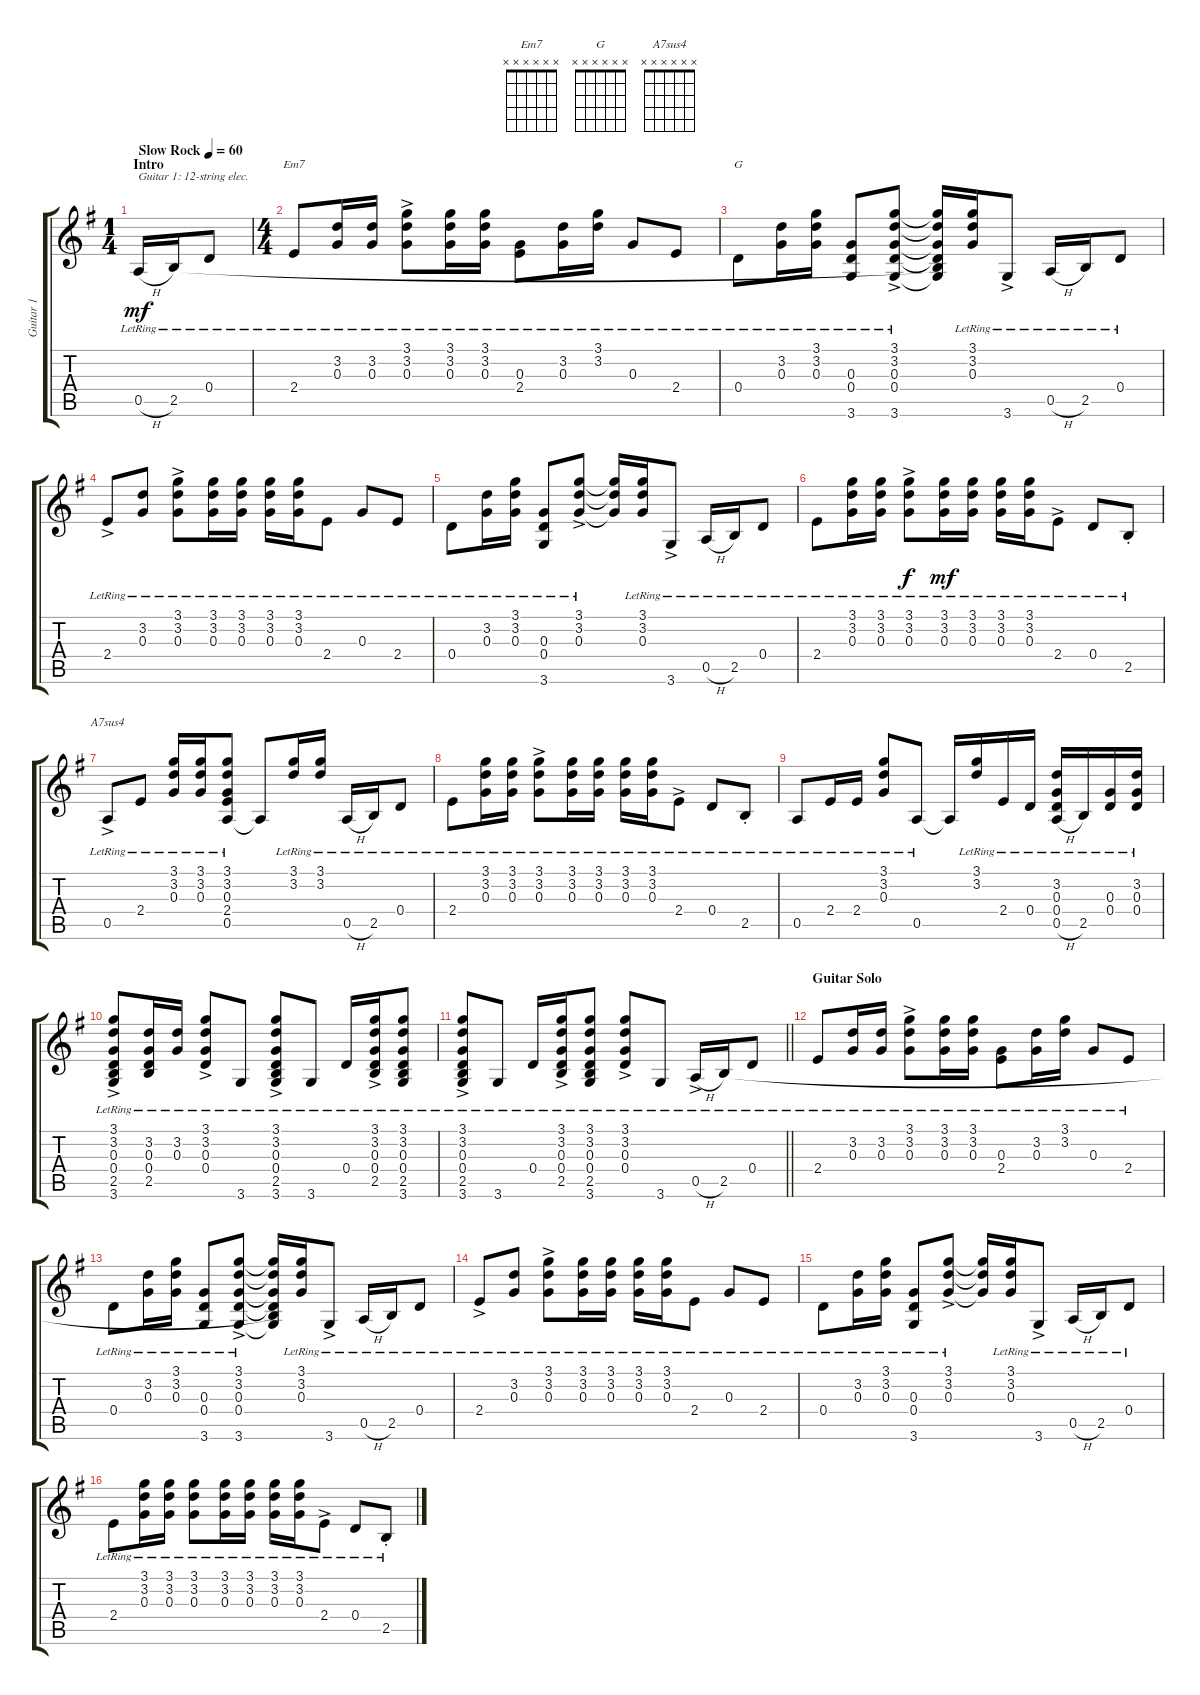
\track ("Guitar 1" "Guitar 1") {instrument electricguitarclean}
\staff {score tabs}
\tuning (E4 B3 G3 D3 A2 E2) {hide}
\chord ("Em7" x x x x x x)
\chord ("G" x x x x x x)
\chord ("A7sus4" x x x x x x)
\ts (1 4)
\section ("" "Intro")
\tempo (60 "Slow Rock")
\clef g2
\ks g
0.5{h lr}.16{txt "Guitar 1: 12-string elec. " dy mf instrument electricguitarclean} 2.5{lr}.16 0.4{lr}.8 |
\ts (4 4)
2.4{lr}.8{ch "Em7"} (3.2{lr} 0.3{lr}).16 (3.2{lr} 0.3{lr}).16 (3.1{ac lr} 3.2{ac lr} 0.3{ac lr}).8 (3.1{lr} 3.2{lr} 0.3{lr}).16 (3.1{lr} 3.2{lr} 0.3{lr}).16 (0.3{lr} 2.4{lr}).8 (3.2{lr} 0.3{lr}).16 (3.1{lr} 3.2{lr}).16 0.3{lr}.8 2.4{lr}.8 |
0.4{lr}.8{ch "G"} (3.2{lr} 0.3{lr}).16 (3.1{lr} 3.2{lr} 0.3{lr}).16 (0.3{lr} 0.4{lr} 3.6{lr}).8 (3.1{ac lr} 3.2{ac lr} 0.3{ac lr} 0.4{lr} 3.6{lr}).8 (3.1{t} 3.2{t} 0.3{t} 0.4{t} 2.5{t} 3.6{t}).16 (3.1{lr} 3.2{lr} 0.3{lr}).16 3.6{ac lr}.8 0.5{h lr}.16 2.5{lr}.16 0.4{lr}.8 |
2.4{ac lr}.8 (3.2{lr} 0.3{lr}).8 (3.1{ac lr} 3.2{ac lr} 0.3{ac lr}).8 (3.1{lr} 3.2{lr} 0.3{lr}).16 (3.1{lr} 3.2{lr} 0.3{lr}).16 (3.1{lr} 3.2{lr} 0.3{lr}).16 (3.1{lr} 3.2{lr} 0.3{lr}).16 2.4{lr}.8 0.3{lr}.8 2.4{lr}.8 |
0.4{lr}.8 (3.2{lr} 0.3{lr}).16 (3.1{lr} 3.2{lr} 0.3{lr}).16 (0.3{lr} 0.4{lr} 3.6{lr}).8 (3.1{ac lr} 3.2{ac lr} 0.3{ac lr}).8 (3.1{t} 3.2{t} 0.3{t}).16 (3.1{lr} 3.2{lr} 0.3{lr}).16 3.6{ac lr}.8 0.5{h lr}.16 2.5{lr}.16 0.4{lr}.8 |
2.4{lr}.8 (3.1{lr} 3.2{lr} 0.3{lr}).16 (3.1{lr} 3.2{lr} 0.3{lr}).16 (3.1{ac lr} 3.2{ac lr} 0.3{ac lr}).8{dy f} (3.1{lr} 3.2{lr} 0.3{lr}).16{dy mf} (3.1{lr} 3.2{lr} 0.3{lr}).16 (3.1{lr} 3.2{lr} 0.3{lr}).16 (3.1{lr} 3.2{lr} 0.3{lr}).16 2.4{ac lr}.8 0.4{lr}.8 2.5{st lr}.8 |
0.5{ac lr}.8{ch "A7sus4"} 2.4{lr}.8 (3.1{lr} 3.2{lr} 0.3{lr}).16 (3.1{lr} 3.2{lr} 0.3{lr}).16 (3.1{lr} 3.2{lr} 0.3{lr} 2.4{lr} 0.5{lr}).8 0.5{t}.8 (3.1{lr} 3.2{lr}).16 (3.1{lr} 3.2{lr}).16 0.5{h lr}.16 2.5{lr}.16 0.4{lr}.8 |
2.4{lr}.8 (3.1{lr} 3.2{lr} 0.3{lr}).16 (3.1{lr} 3.2{lr} 0.3{lr}).16 (3.1{ac lr} 3.2{ac lr} 0.3{ac lr}).8 (3.1{lr} 3.2{lr} 0.3{lr}).16 (3.1{lr} 3.2{lr} 0.3{lr}).16 (3.1{lr} 3.2{lr} 0.3{lr}).16 (3.1{lr} 3.2{lr} 0.3{lr}).16 2.4{ac lr}.8 0.4{lr}.8 2.5{st lr}.8 |
0.5{lr}.8 2.4{lr}.16 2.4{lr}.16 (3.1{lr} 3.2{lr} 0.3{lr}).8 0.5{lr}.8 0.5{t}.16 (3.1{lr} 3.2{lr}).16 2.4{lr}.16 0.4{lr}.16 (3.2{lr} 0.3{lr} 0.4{lr} 0.5{h lr}).16 2.5{lr}.16 (0.3{lr} 0.4{lr}).16 (3.2{lr} 0.3{lr} 0.4{lr}).16 |
(3.1{ac lr} 3.2{ac lr} 0.3{ac lr} 0.4{ac lr} 2.5{ac lr} 3.6{ac lr}).8 (3.2{lr} 0.3{lr} 0.4{lr} 2.5{lr}).16 (3.2{lr} 0.3{lr}).16 (3.1{ac lr} 3.2{ac lr} 0.3{ac lr} 0.4{ac lr}).8 3.6{lr}.8 (3.1{ac lr} 3.2{ac lr} 0.3{ac lr} 0.4{ac lr} 2.5{ac lr} 3.6{ac lr}).8 3.6{lr}.8 0.4{lr}.16 (3.1{ac lr} 3.2{ac lr} 0.3{ac lr} 0.4{ac lr} 2.5{ac lr}).16 (3.1{lr} 3.2{lr} 0.3{lr} 0.4{lr} 2.5{lr} 3.6{lr}).8 |
\barLineRight lightlight
(3.1{ac lr} 3.2{ac lr} 0.3{ac lr} 0.4{ac lr} 2.5{ac lr} 3.6{ac lr}).8 3.6{lr}.8 0.4{lr}.16 (3.1{ac lr} 3.2{ac lr} 0.3{ac lr} 0.4{ac lr} 2.5{ac lr}).16 (3.1{lr} 3.2{lr} 0.3{lr} 0.4{lr} 2.5{lr} 3.6{lr}).8 (3.1{ac lr} 3.2{ac lr} 0.3{ac lr} 0.4{ac lr}).8 3.6{lr}.8 0.5{h ac lr}.16 2.5{lr}.16 0.4{lr}.8 |
\section ("" "Guitar Solo")
2.4{lr}.8 (3.2{lr} 0.3{lr}).16 (3.2{lr} 0.3{lr}).16 (3.1{ac lr} 3.2{ac lr} 0.3{ac lr}).8 (3.1{lr} 3.2{lr} 0.3{lr}).16 (3.1{lr} 3.2{lr} 0.3{lr}).16 (0.3{lr} 2.4{lr}).8 (3.2{lr} 0.3{lr}).16 (3.1{lr} 3.2{lr}).16 0.3{lr}.8 2.4{lr}.8 |
0.4{lr}.8 (3.2{lr} 0.3{lr}).16 (3.1{lr} 3.2{lr} 0.3{lr}).16 (0.3{lr} 0.4{lr} 3.6{lr}).8 (3.1{ac lr} 3.2{ac lr} 0.3{ac lr} 0.4{lr} 3.6{lr}).8 (3.1{t} 3.2{t} 0.3{t} 0.4{t} 2.5{t} 3.6{t}).16 (3.1{lr} 3.2{lr} 0.3{lr}).16 3.6{ac lr}.8 0.5{h lr}.16 2.5{lr}.16 0.4{lr}.8 |
2.4{ac lr}.8 (3.2{lr} 0.3{lr}).8 (3.1{ac lr} 3.2{ac lr} 0.3{ac lr}).8 (3.1{lr} 3.2{lr} 0.3{lr}).16 (3.1{lr} 3.2{lr} 0.3{lr}).16 (3.1{lr} 3.2{lr} 0.3{lr}).16 (3.1{lr} 3.2{lr} 0.3{lr}).16 2.4{lr}.8 0.3{lr}.8 2.4{lr}.8 |
0.4{lr}.8 (3.2{lr} 0.3{lr}).16 (3.1{lr} 3.2{lr} 0.3{lr}).16 (0.3{lr} 0.4{lr} 3.6{lr}).8 (3.1{ac lr} 3.2{ac lr} 0.3{ac lr}).8 (3.1{t} 3.2{t} 0.3{t}).16 (3.1{lr} 3.2{lr} 0.3{lr}).16 3.6{ac lr}.8 0.5{h lr}.16 2.5{lr}.16 0.4{lr}.8 |
2.4{lr}.8 (3.1{lr} 3.2{lr} 0.3{lr}).16 (3.1{lr} 3.2{lr} 0.3{lr}).16 (3.1{lr} 3.2{lr} 0.3{lr}).8 (3.1{lr} 3.2{lr} 0.3{lr}).16 (3.1{lr} 3.2{lr} 0.3{lr}).16 (3.1{lr} 3.2{lr} 0.3{lr}).16 (3.1{lr} 3.2{lr} 0.3{lr}).16 2.4{ac lr}.8 0.4{lr}.8 2.5{st lr}.8
